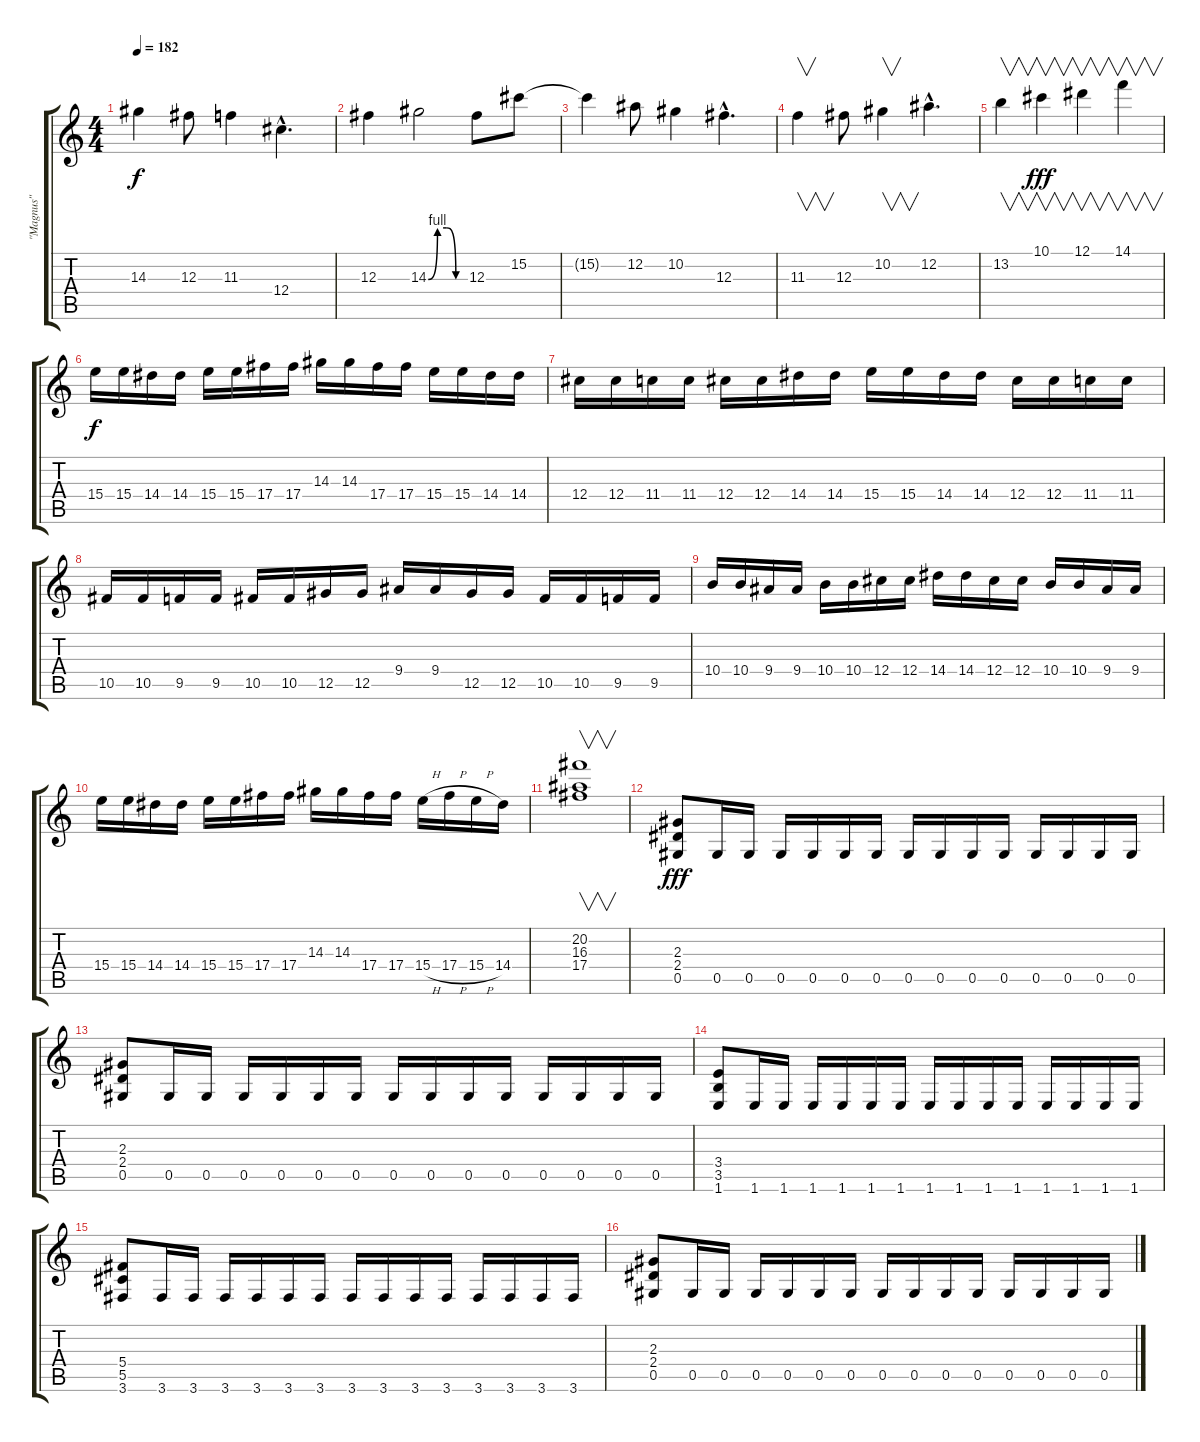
\track ("\"Magnus\"" "\"Magnus\"") {instrument distortionguitar}
\staff {score tabs}
\tuning (Eb4 Bb3 Gb3 Db3 Ab2 Eb2) {hide}
\ts (4 4)
\tempo 182
\clef g2
\ks c
14.3{t}.4{dy f} 12.3.8 11.3.4 12.4{hac}.4{d} |
12.3.4 14.3{be (custom 0 0 15 4 30 4 45 0 60 0)}.2 12.3.8 15.2.8 |
15.2{t}.4 12.2.8 10.2.4 12.3{hac}.4{d} |
11.3.4{v} 12.3.8 10.2.4{v} 12.2{hac}.4{d} |
13.2.4{v} 10.1.4{v dy fff} 12.1.4{v} 14.1.4{v} |
15.4.16{dy f} 15.4.16 14.4.16 14.4.16 15.4.16 15.4.16 17.4.16 17.4.16 14.3.16 14.3.16 17.4.16 17.4.16 15.4.16 15.4.16 14.4.16 14.4.16 |
12.4.16 12.4.16 11.4.16 11.4.16 12.4.16 12.4.16 14.4.16 14.4.16 15.4.16 15.4.16 14.4.16 14.4.16 12.4.16 12.4.16 11.4.16 11.4.16 |
10.5.16 10.5.16 9.5.16 9.5.16 10.5.16 10.5.16 12.5.16 12.5.16 9.4.16 9.4.16 12.5.16 12.5.16 10.5.16 10.5.16 9.5.16 9.5.16 |
10.4.16 10.4.16 9.4.16 9.4.16 10.4.16 10.4.16 12.4.16 12.4.16 14.4.16 14.4.16 12.4.16 12.4.16 10.4.16 10.4.16 9.4.16 9.4.16 |
15.4.16 15.4.16 14.4.16 14.4.16 15.4.16 15.4.16 17.4.16 17.4.16 14.3.16 14.3.16 17.4.16 17.4.16 15.4{h}.16 17.4{h}.16 15.4{h}.16 14.4.16 |
(20.2 16.3 17.4).1{v} |
(2.3 2.4 0.5).8{dy fff volume 14} 0.5.16 0.5.16 0.5.16 0.5.16 0.5.16 0.5.16 0.5.16 0.5.16 0.5.16 0.5.16 0.5.16 0.5.16 0.5.16 0.5.16 |
(2.3 2.4 0.5).8 0.5.16 0.5.16 0.5.16 0.5.16 0.5.16 0.5.16 0.5.16 0.5.16 0.5.16 0.5.16 0.5.16 0.5.16 0.5.16 0.5.16 |
(3.4 3.5 1.6).8 1.6.16 1.6.16 1.6.16 1.6.16 1.6.16 1.6.16 1.6.16 1.6.16 1.6.16 1.6.16 1.6.16 1.6.16 1.6.16 1.6.16 |
(5.4 5.5 3.6).8 3.6.16 3.6.16 3.6.16 3.6.16 3.6.16 3.6.16 3.6.16 3.6.16 3.6.16 3.6.16 3.6.16 3.6.16 3.6.16 3.6.16 |
(2.3 2.4 0.5).8 0.5.16 0.5.16 0.5.16 0.5.16 0.5.16 0.5.16 0.5.16 0.5.16 0.5.16 0.5.16 0.5.16 0.5.16 0.5.16 0.5.16
